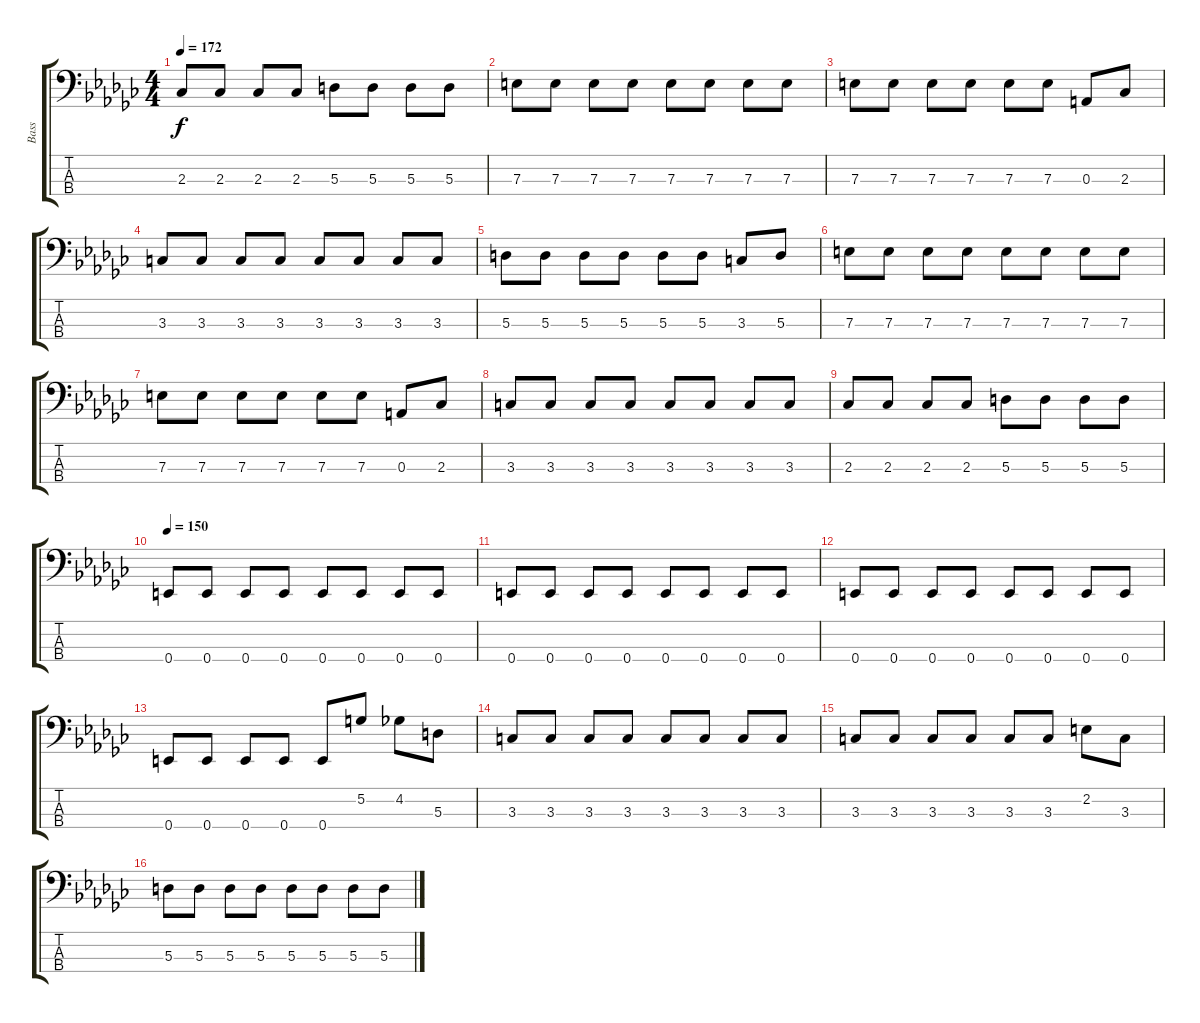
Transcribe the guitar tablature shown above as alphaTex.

\track ("Bass" "Bass") {instrument electricbassfinger}
\staff {score tabs}
\tuning (G2 D2 A1 E1) {hide}
\ts (4 4)
\tempo 172
\clef f4
\ks ebminor
2.3.8{dy f} 2.3.8 2.3.8 2.3.8 5.3.8 5.3.8 5.3.8 5.3.8 |
7.3.8 7.3.8 7.3.8 7.3.8 7.3.8 7.3.8 7.3.8 7.3.8 |
7.3.8 7.3.8 7.3.8 7.3.8 7.3.8 7.3.8 0.3.8 2.3.8 |
3.3.8 3.3.8 3.3.8 3.3.8 3.3.8 3.3.8 3.3.8 3.3.8 |
5.3.8 5.3.8 5.3.8 5.3.8 5.3.8 5.3.8 3.3.8 5.3.8 |
7.3.8 7.3.8 7.3.8 7.3.8 7.3.8 7.3.8 7.3.8 7.3.8 |
7.3.8 7.3.8 7.3.8 7.3.8 7.3.8 7.3.8 0.3.8 2.3.8 |
3.3.8 3.3.8 3.3.8 3.3.8 3.3.8 3.3.8 3.3.8 3.3.8 |
2.3.8 2.3.8 2.3.8 2.3.8 5.3.8 5.3.8 5.3.8 5.3.8 |
\tempo 150
0.4.8 0.4.8 0.4.8 0.4.8 0.4.8 0.4.8 0.4.8 0.4.8 |
0.4.8 0.4.8 0.4.8 0.4.8 0.4.8 0.4.8 0.4.8 0.4.8 |
0.4.8 0.4.8 0.4.8 0.4.8 0.4.8 0.4.8 0.4.8 0.4.8 |
0.4.8 0.4.8 0.4.8 0.4.8 0.4.8 5.2.8 4.2.8 5.3.8 |
3.3.8 3.3.8 3.3.8 3.3.8 3.3.8 3.3.8 3.3.8 3.3.8 |
3.3.8 3.3.8 3.3.8 3.3.8 3.3.8 3.3.8 2.2.8 3.3.8 |
5.3.8 5.3.8 5.3.8 5.3.8 5.3.8 5.3.8 5.3.8 5.3.8
